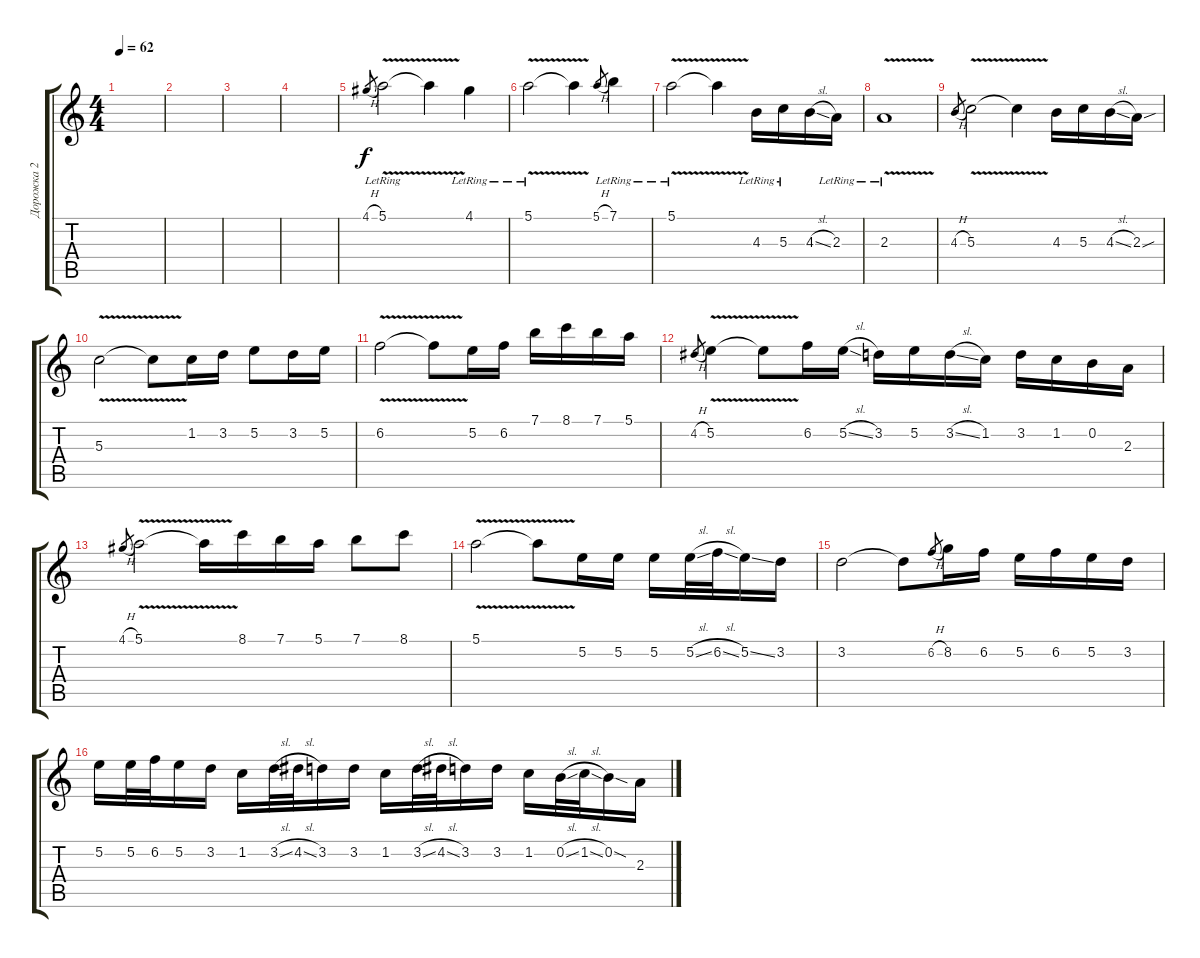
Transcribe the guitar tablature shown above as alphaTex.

\track ("Дорожка 2" "Дорожка 2") {instrument acousticguitarsteel}
\staff {score tabs}
\tuning (E4 B3 G3 D3 A2 E2) {hide}
\ts (4 4)
\tempo 62
\clef g2
\ks c
|
|
|
|
4.1{h}.8{gr} 5.1{v lr}.2 5.1{t}.4 4.1{lr}.4 |
5.1{v lr}.2 5.1{t}.4 5.1{h}.8{gr} 7.1{lr}.4 |
5.1{v lr}.2 5.1{t}.4 4.3{lr}.16 5.3{lr}.16 4.3{sl}.16 2.3{lr}.16 |
2.3{v lr}.1 |
4.3{h}.8{gr} 5.3{v}.2 5.3{t}.4 4.3.16 5.3.16 4.3{sl}.16 2.3{sou}.16 |
5.3{v}.2 5.3{t}.8 1.2.16 3.2.16 5.2.8 3.2.16 5.2.16 |
6.2{v}.2 6.2{t}.8 5.2.16 6.2.16 7.1.16 8.1.16 7.1.16 5.1.16 |
4.2{h}.8{gr} 5.2{v}.4 5.2{t}.8 6.2.16 5.2{sl}.16 3.2.16 5.2.16 3.2{sl}.16 1.2.16 3.2.16 1.2.16 0.2.16 2.3.16 |
4.1{h}.8{gr} 5.1{v}.2 5.1{t}.16 8.1.16 7.1.16 5.1.16 7.1.8 8.1.8 |
5.1{v}.2 5.1{t}.8 5.2.16 5.2.16 5.2.16 5.2{sl}.32 6.2{sl}.32 5.2{ss}.16 3.2.16 |
3.2.2 3.2{t}.8 6.2{h}.8{gr} 8.2.16 6.2.16 5.2.16 6.2.16 5.2.16 3.2.16 |
5.2.16 5.2.32 6.2.32 5.2.16 3.2.16 1.2.16 3.2{sl}.32 4.2{sl}.32 3.2.16 3.2.16 1.2.16 3.2{sl}.32 4.2{sl}.32 3.2.16 3.2.16 1.2.16 0.2{sl}.32 1.2{sl}.32 0.2{sod}.16 2.3.16
